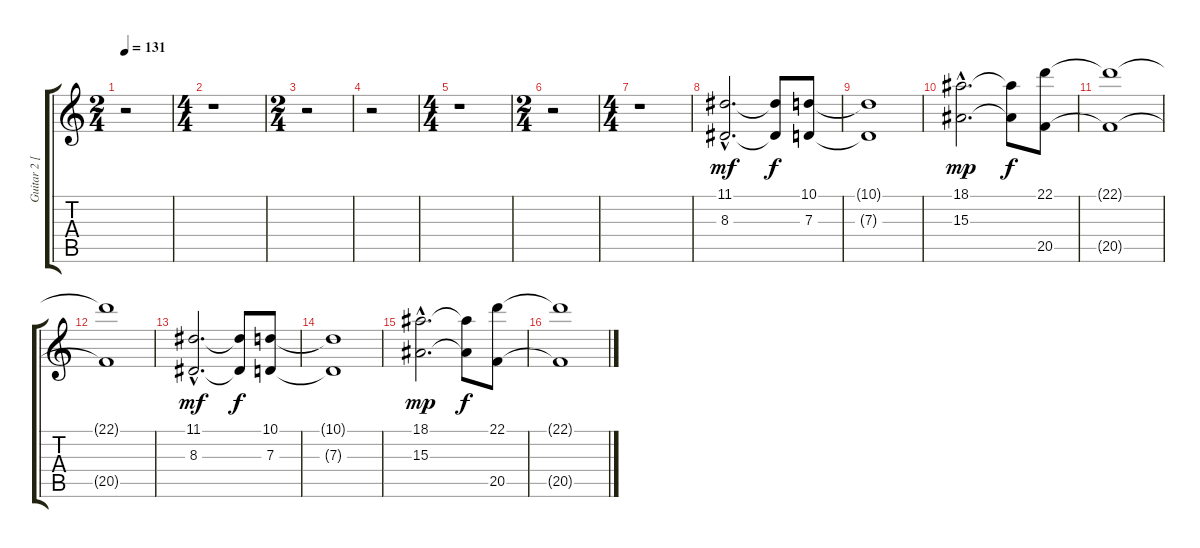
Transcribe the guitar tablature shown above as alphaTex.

\track ("Guitar 2 [see score info]" "Guitar 2 [") {instrument accordion}
\staff {score tabs}
\tuning (E4 B3 G3 D3 A2 E2) {hide}
\ts (2 4)
\tempo 131
\clef g2
\ks c
r.2{dy f} |
\ts (4 4)
r.1 |
\ts (2 4)
r.2 |
r.2 |
\ts (4 4)
r.1 |
\ts (2 4)
r.2 |
\ts (4 4)
r.1 |
(11.1{hac} 8.3{hac}).2{d dy mf instrument accordion} (11.1{t} 8.3{t}).8{dy f} (10.1 7.3).8 |
(10.1{t} 7.3{t}).1 |
(18.1{hac} 15.3{hac}).2{d dy mp} (18.1{t} 15.3{t}).8{dy f} (22.1 20.5).8 |
(22.1{t} 20.5{t}).1 |
(22.1{t} 20.5{t}).1 |
(11.1{hac} 8.3{hac}).2{d dy mf instrument accordion} (11.1{t} 8.3{t}).8{dy f} (10.1 7.3).8 |
(10.1{t} 7.3{t}).1 |
(18.1{hac} 15.3{hac}).2{d dy mp} (18.1{t} 15.3{t}).8{dy f} (22.1 20.5).8 |
(22.1{t} 20.5{t}).1
